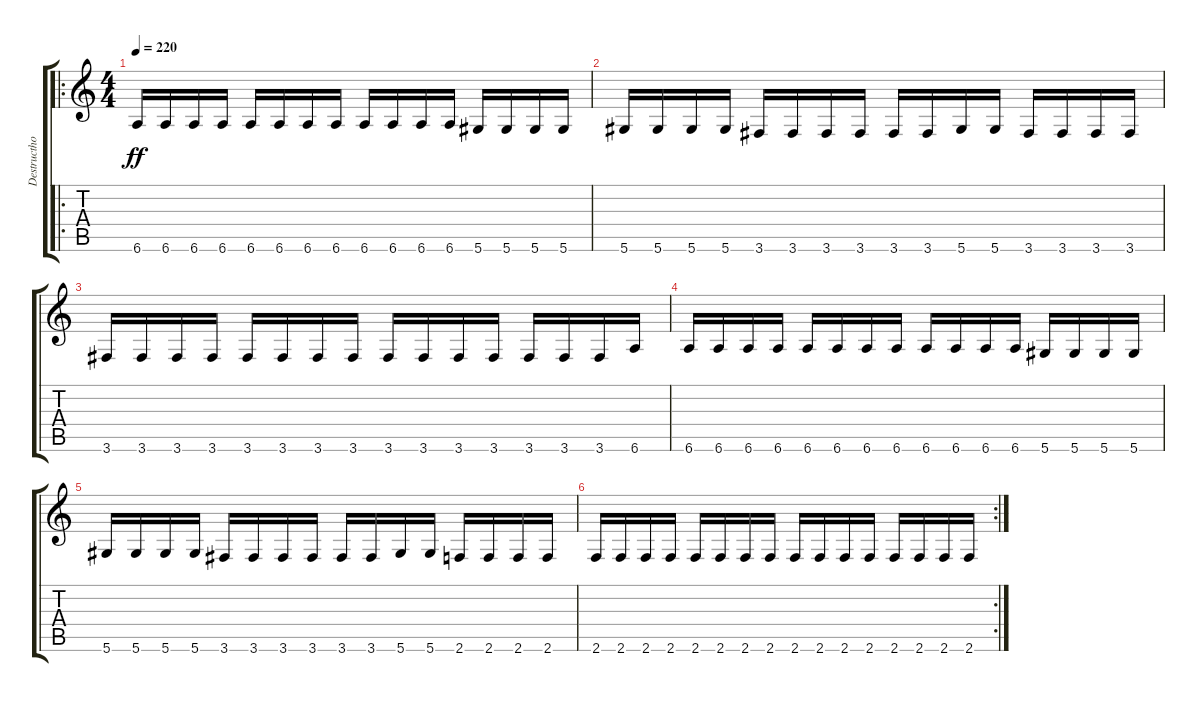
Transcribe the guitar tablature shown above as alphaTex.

\track ("Destructhor " "Destructho") {instrument distortionguitar}
\staff {score tabs}
\tuning (Eb4 Bb3 Gb3 Db3 Ab2 Eb2) {hide}
\ro
\ts (4 4)
\tempo 220
\clef g2
\ks c
6.6.16{dy ff} 6.6.16 6.6.16 6.6.16 6.6.16 6.6.16 6.6.16 6.6.16 6.6.16 6.6.16 6.6.16 6.6.16 5.6.16 5.6.16 5.6.16 5.6.16 |
5.6.16 5.6.16 5.6.16 5.6.16 3.6.16 3.6.16 3.6.16 3.6.16 3.6.16 3.6.16 5.6.16 5.6.16 3.6.16 3.6.16 3.6.16 3.6.16 |
3.6.16 3.6.16 3.6.16 3.6.16 3.6.16 3.6.16 3.6.16 3.6.16 3.6.16 3.6.16 3.6.16 3.6.16 3.6.16 3.6.16 3.6.16 6.6.16 |
6.6.16 6.6.16 6.6.16 6.6.16 6.6.16 6.6.16 6.6.16 6.6.16 6.6.16 6.6.16 6.6.16 6.6.16 5.6.16 5.6.16 5.6.16 5.6.16 |
5.6.16 5.6.16 5.6.16 5.6.16 3.6.16 3.6.16 3.6.16 3.6.16 3.6.16 3.6.16 5.6.16 5.6.16 2.6.16 2.6.16 2.6.16 2.6.16 |
\rc 2
2.6.16 2.6.16 2.6.16 2.6.16 2.6.16 2.6.16 2.6.16 2.6.16 2.6.16 2.6.16 2.6.16 2.6.16 2.6.16 2.6.16 2.6.16 2.6.16
